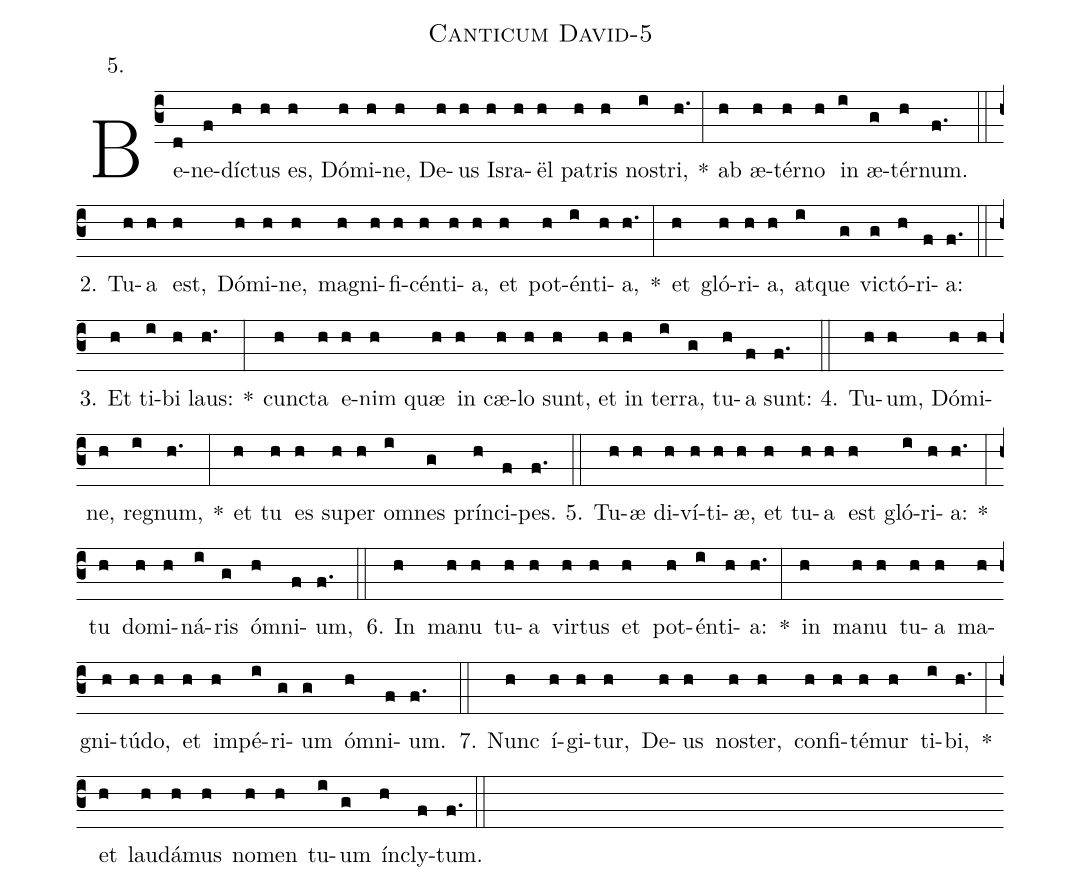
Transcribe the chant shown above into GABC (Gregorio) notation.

name: Canticum David-5;
annotation: 5.;
%%
(c3)Be(d)ne(f)díc(h)tus(h) es,(h) Dó(h)mi(h)ne,(h) De(h)us(h) Is(h)ra(h)ël(h) pa(h)tris(h) nos(i)tri,(h.) *(:) ab(h) æ(h)tér(h)no(h) in(i) æ(g)tér(h)num.(f.) (::)
2. Tu(h)a(h) est,(h) Dó(h)mi(h)ne,(h) ma(h)gni(h)fi(h)cén(h)ti(h)a,(h) et(h) pot(h)én(i)ti(h)a,(h.) *(:) et(h) gló(h)ri(h)a,(h) at(i)que(g) vic(g)tó(h)ri(f)a:(f.) (::)
3. Et(h) ti(i)bi(h) laus:(h.) *(:) cunc(h)ta(h) e(h)nim(h) quæ(h) in(h) cæ(h)lo(h) sunt,(h) et(h) in(h) ter(i)ra,(g) tu(h)a(f) sunt:(f.) (::)
4. Tu(h)um,(h) Dó(h)mi(h)ne,(h) re(i)gnum,(h.) *(:) et(h) tu(h) es(h) su(h)per(h) om(i)nes(g) prín(h)ci(f)pes.(f.) (::)
5. Tu(h)æ(h) di(h)ví(h)ti(h)æ,(h) et(h) tu(h)a(h) est(h) gló(i)ri(h)a:(h.) *(:) tu(h) do(h)mi(h)ná(i)ris(g) óm(h)ni(f)um,(f.) (::)
6. In(h) ma(h)nu(h) tu(h)a(h) vir(h)tus(h) et(h) pot(h)én(i)ti(h)a:(h.) *(:) in(h) ma(h)nu(h) tu(h)a(h) ma(h)gni(h)tú(h)do,(h) et(h) im(h)pé(i)ri(g)um(g) óm(h)ni(f)um.(f.) (::)
7. Nunc(h) í(h)gi(h)tur,(h) De(h)us(h) nos(h)ter,(h) con(h)fi(h)té(h)mur(h) ti(i)bi,(h.) *(:) et(h) lau(h)dá(h)mus(h) no(h)men(h) tu(i)um(g) ín(h)cly(f)tum.(f.) (::)
